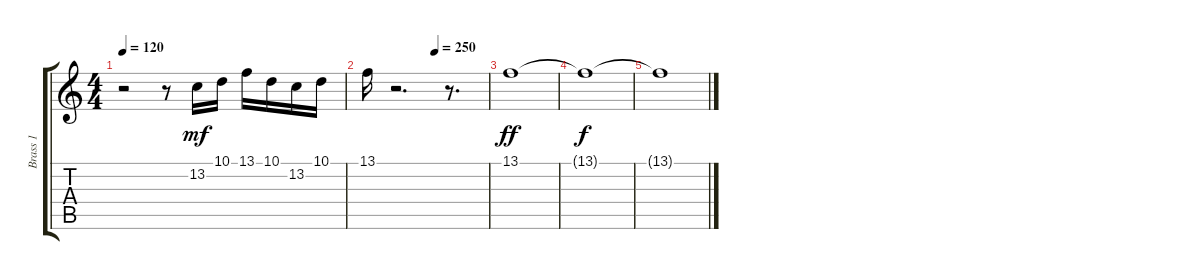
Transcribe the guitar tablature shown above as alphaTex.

\track ("Brass 1" "Brass 1") {instrument brasssection}
\staff {score tabs}
\tuning (E4 B3 G3 D3 A2 E2) {hide}
\ts (4 4)
\tempo 120
\clef g2
\ks c
r.2{dy mf} r.8 13.2.16 10.1.16 13.1.16 10.1.16 13.2.16 10.1.16 |
\tempo (250 0.5625)
13.1.16 r.2{d} r.8{d} |
13.1.1{dy ff} |
13.1{t}.1{dy f} |
13.1{t}.1
